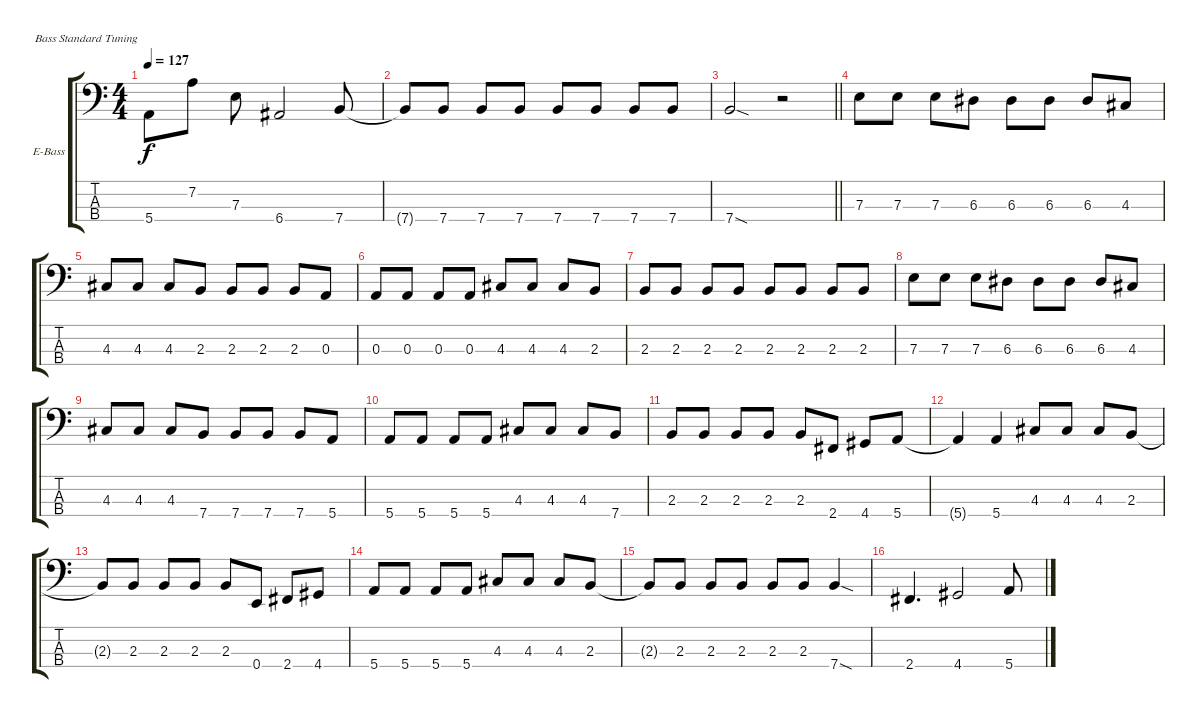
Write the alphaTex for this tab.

\defaultSystemsLayout 4
\bracketExtendMode groupsimilarinstruments
\firstSystemTrackNameOrientation horizontal
\otherSystemsTrackNameOrientation horizontal
\track ("Electric Bass" "E-Bass") {instrument electricbassfinger}
\staff {score tabs}
\tuning (G2 D2 A1 E1)
\ts (4 4)
\tempo 127
\clef f4
\scale
0.25
\ks c
5.4{t}.8{dy f} 7.2.8 7.3.8 6.4.2 7.4.8 |
\scale
0.25 7.4{t}.8 7.4.8 7.4.8 7.4.8 7.4.8 7.4.8 7.4.8 7.4.8 |
\scale
0.25
\barLineRight lightlight
7.4{sod}.2 r.2 |
\scale
0.25 7.3.8 7.3.8 7.3.8 6.3.8 6.3.8 6.3.8 6.3.8 4.3.8 |
\scale
0.25 4.3.8 4.3.8 4.3.8 2.3.8 2.3.8 2.3.8 2.3.8 0.3.8 |
\scale
0.25 0.3.8 0.3.8 0.3.8 0.3.8 4.3.8 4.3.8 4.3.8 2.3.8 |
\scale
0.25 2.3.8 2.3.8 2.3.8 2.3.8 2.3.8 2.3.8 2.3.8 2.3.8 |
\scale
0.25 7.3.8 7.3.8 7.3.8 6.3.8 6.3.8 6.3.8 6.3.8 4.3.8 |
\scale
0.25 4.3.8 4.3.8 4.3.8 7.4.8 7.4.8 7.4.8 7.4.8 5.4.8 |
\scale
0.25 5.4.8 5.4.8 5.4.8 5.4.8 4.3.8 4.3.8 4.3.8 7.4.8 |
\scale
0.25 2.3.8 2.3.8 2.3.8 2.3.8 2.3.8 2.4.8 4.4.8 5.4.8 |
\scale
0.25 5.4{t}.4 5.4.4 4.3.8 4.3.8 4.3.8 2.3.8 |
\scale
0.25 2.3{t}.8 2.3.8 2.3.8 2.3.8 2.3.8 0.4.8 2.4.8 4.4.8 |
\scale
0.25 5.4.8 5.4.8 5.4.8 5.4.8 4.3.8 4.3.8 4.3.8 2.3.8 |
\scale
0.25 2.3{t}.8 2.3.8 2.3.8 2.3.8 2.3.8 2.3.8 7.4{sod}.4 |
\scale
0.25 2.4.4{d} 4.4.2 5.4.8
